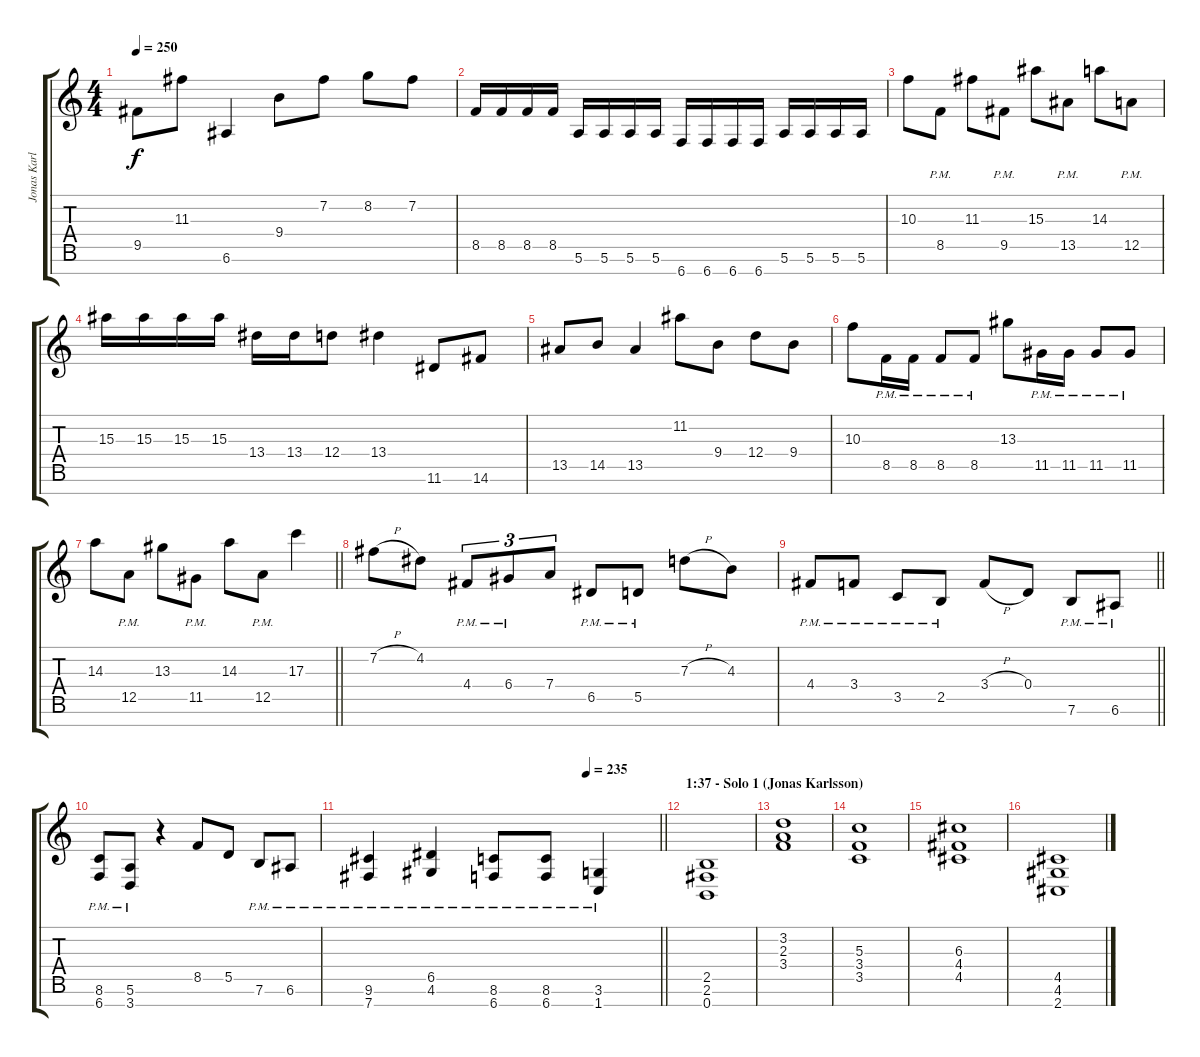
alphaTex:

\track ("Jonas Karlsson" "Jonas Karl") {instrument distortionguitar}
\staff {score tabs}
\tuning (E4 B3 G3 D3 A2 E2 B1) {hide}
\ts (4 4)
\tempo 250
\clef g2
\ks c
9.5.8{dy f} 11.3.8 6.6.4 9.4.8 7.2.8 8.2.8 7.2.8 |
8.5.16 8.5.16 8.5.16 8.5.16 5.6.16 5.6.16 5.6.16 5.6.16 6.7.16 6.7.16 6.7.16 6.7.16 5.6.16 5.6.16 5.6.16 5.6.16 |
10.3.8 8.5{pm}.8 11.3.8 9.5{pm}.8 15.3.8 13.5{pm}.8 14.3.8 12.5{pm}.8 |
15.3.16 15.3.16 15.3.16 15.3.16 13.4.16 13.4.16 12.4.8 13.4.4 11.6.8 14.6.8 |
13.5.8 14.5.8 13.5.4 11.2.8 9.4.8 12.4.8 9.4.8 |
10.3.8 8.5{pm}.16 8.5{pm}.16 8.5{pm}.8 8.5{pm}.8 13.3.8 11.5{pm}.16 11.5{pm}.16 11.5{pm}.8 11.5{pm}.8 |
\barLineRight lightlight
14.3.8 12.5{pm}.8 13.3.8 11.5{pm}.8 14.3.8 12.5{pm}.8 17.3.4 |
7.2{h}.8 4.2.8 4.4{pm}.8{tu (3 2)} 6.4{pm}.8{tu (3 2)} 7.4.8{tu (3 2)} 6.5{pm}.8 5.5{pm}.8 7.3{h}.8 4.3.8 |
\barLineRight lightlight
4.4{pm}.8 3.4{pm}.8 3.5{pm}.8 2.5{pm}.8 3.4{h}.8 0.4.8 7.6{pm}.8 6.6{pm}.8 |
(8.6{pm} 6.7{pm}).8 (5.6{pm} 3.7{pm}).8 r.4 8.5.8 5.5.8 7.6{pm}.8 6.6{pm}.8 |
\tempo (235 0.75)
\barLineRight lightlight
(9.6{pm} 7.7{pm}).4 (6.5{pm} 4.6{pm}).4 (8.6{pm} 6.7{pm}).8 (8.6{pm} 6.7{pm}).8 (3.6{pm} 1.7{pm}).4 |
\section ("" "1:37 - Solo 1 (Jonas Karlsson)")
(2.5 2.6 0.7).1 |
(3.2 2.3 3.4).1 |
(5.3 3.4 3.5).1 |
(6.3 4.4 4.5).1 |
(4.5 4.6 2.7).1
